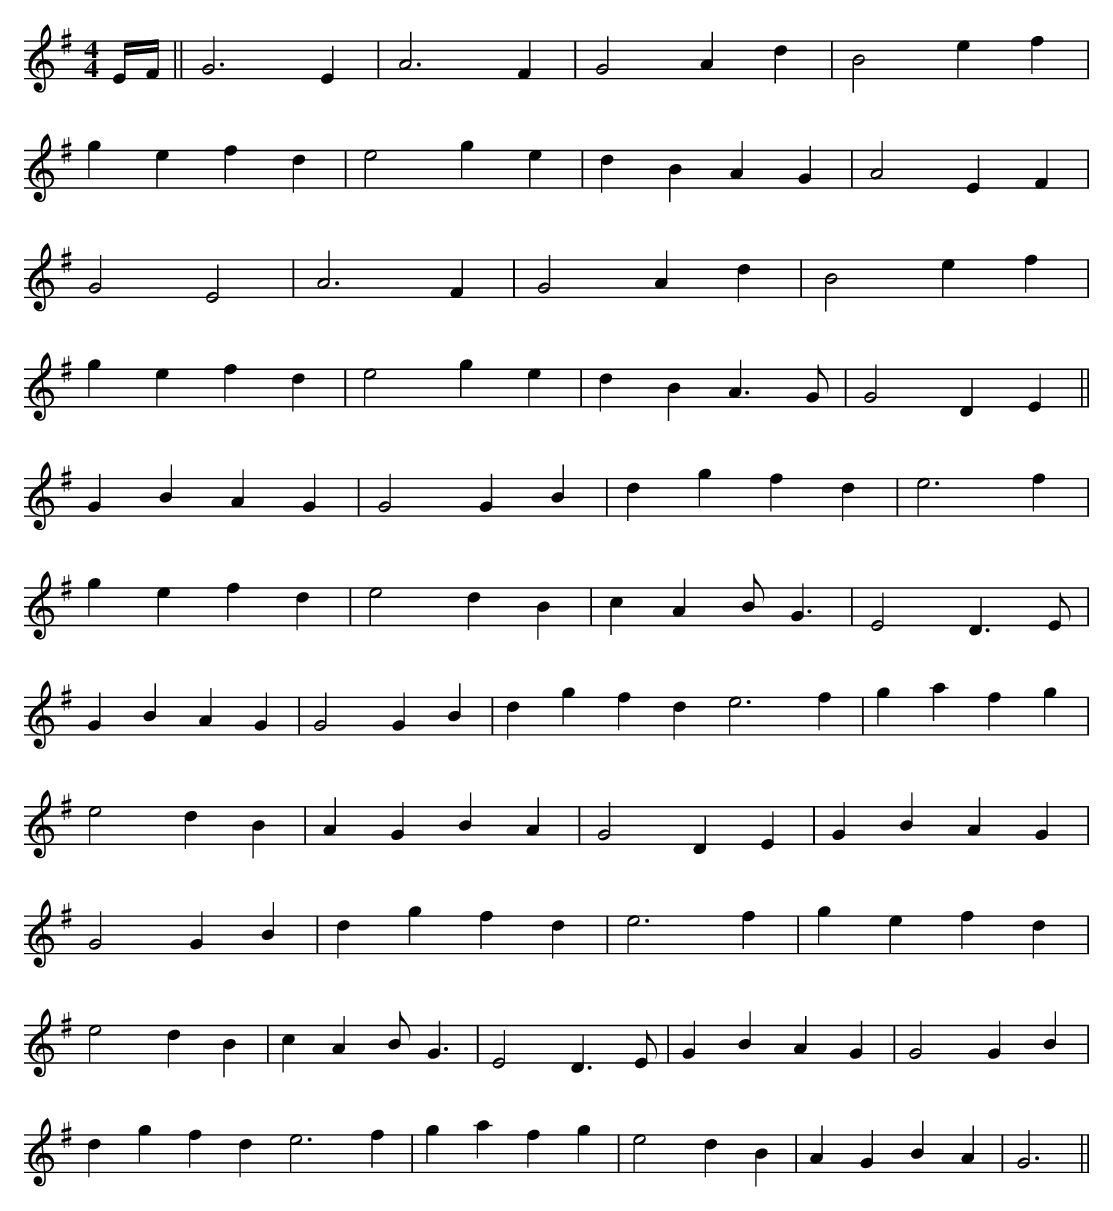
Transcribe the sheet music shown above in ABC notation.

X:1
M:4/4
K:G
E/F/||G6E2|A6F2|G4A2d2|B4e2f2|
g2e2f2d2|e4g2e2|d2B2A2G2|A4E2F2|
G4E4|A6F2|G4A2d2|B4e2f2|
g2e2f2d2|e4g2e2|d2B2 A3G|G4D2E2||
G2B2A2G2|G4G2B2|d2g2f2d2|e6f2|
g2e2f2d2|e4d2B2|c2A2BG3|E4 D3E|
G2B2A2G2|G4G2B2|d2g2f2d2 e6f2|g2a2f2g2|
e4d2B2|A2G2B2A2|G4D2E2|G2B2A2G2|
G4G2B2|d2g2f2d2|e6f2|g2e2f2d2|
e4d2B2|c2A2BG3|E4 D3E|G2B2A2G2|G4G2B2|
d2g2f2d2 e6f2|g2a2f2g2|e4d2B2|A2G2B2A2|G6||
